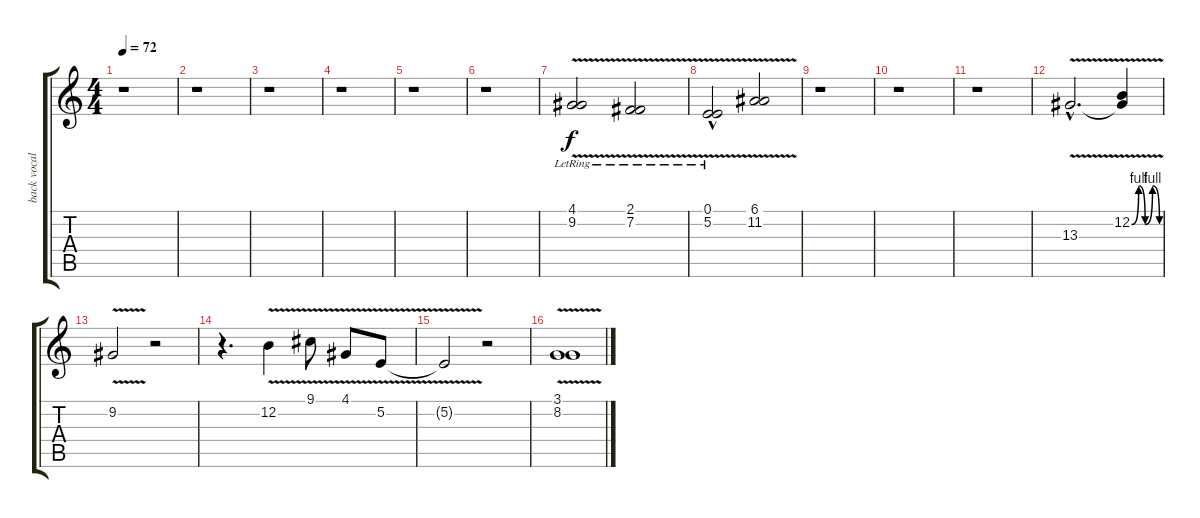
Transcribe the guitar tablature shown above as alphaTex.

\track ("back vocals" "back vocal") {instrument choiraahs}
\staff {score tabs}
\tuning (E4 B3 G3 D3 A2 E2) {hide}
\ts (4 4)
\tempo 72
\clef g2
\ks c
r.1{dy f} |
r.1 |
r.1 |
r.1 |
r.1 |
r.1 |
(4.1{v lr} 9.2{v lr}).2 (2.1{v lr} 7.2{v lr}).2 |
(0.1{v lr} 5.2{v hac lr}).2 (6.1{v} 11.2{v}).2 |
r.1 |
r.1 |
r.1 |
13.3{v hac}.2{d} (12.2{be (custom 0 0 15 4 29 0 45 4 60 0) v} 13.3{v t}).4 |
9.2{v}.2 r.2 |
r.4{d} 12.2{v}.4 9.1{v}.8 4.1{v}.8 5.2{v}.8 |
5.2{t}.2 r.2 |
(3.1{v} 8.2{v}).1
